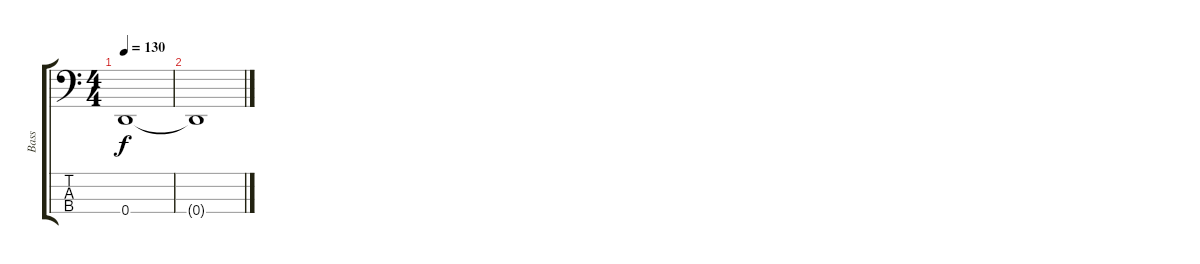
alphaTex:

\track ("Bass" "Bass") {instrument electricbasspick}
\staff {score tabs}
\tuning (G2 D2 A1 D1) {hide}
\ts (4 4)
\tempo 130
\clef f4
\ks c
0.4{t}.1{dy f} |
0.4{t}.1
